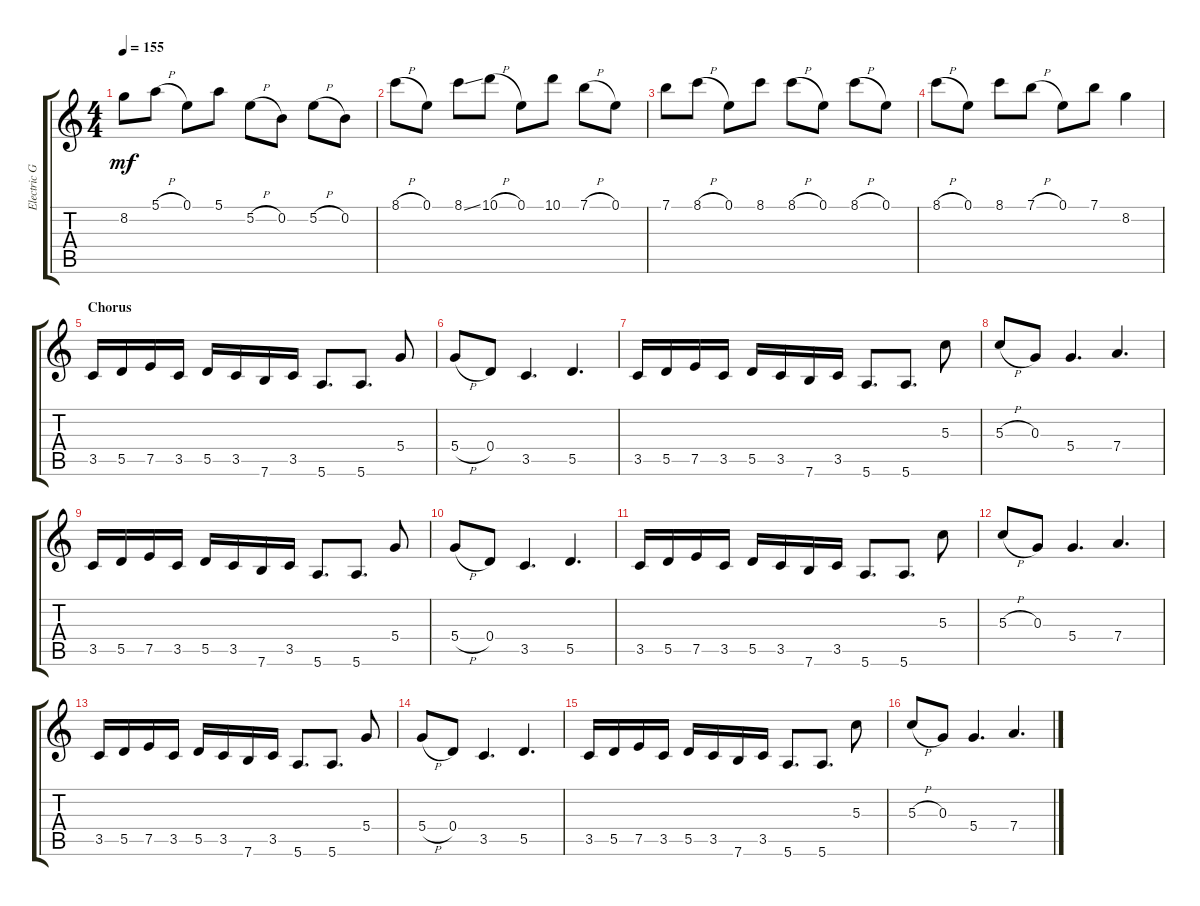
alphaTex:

\track ("Electric Guitar" "Electric G") {instrument distortionguitar}
\staff {score tabs}
\tuning (E4 B3 G3 D3 A2 E2) {hide}
\ts (4 4)
\tempo 155
\clef g2
\ks c
8.2.8{dy mf} 5.1{h}.8 0.1.8 5.1.8 5.2{h}.8 0.2.8 5.2{h}.8 0.2.8 |
8.1{h}.8 0.1.8 8.1{ss}.8 10.1{h}.8 0.1.8 10.1.8 7.1{h}.8 0.1.8 |
7.1.8 8.1{h}.8 0.1.8 8.1.8 8.1{h}.8 0.1.8 8.1{h}.8 0.1.8 |
8.1{h}.8 0.1.8 8.1.8 7.1{h}.8 0.1.8 7.1.8 8.2.4 |
\section ("" "Chorus")
3.5.16 5.5.16 7.5.16 3.5.16 5.5.16 3.5.16 7.6.16 3.5.16 5.6.8{d} 5.6.8{d} 5.4.8 |
5.4{h}.8 0.4.8 3.5.4{d} 5.5.4{d} |
3.5.16 5.5.16 7.5.16 3.5.16 5.5.16 3.5.16 7.6.16 3.5.16 5.6.8{d} 5.6.8{d} 5.3.8 |
5.3{h}.8 0.3.8 5.4.4{d} 7.4.4{d} |
3.5.16 5.5.16 7.5.16 3.5.16 5.5.16 3.5.16 7.6.16 3.5.16 5.6.8{d} 5.6.8{d} 5.4.8 |
5.4{h}.8 0.4.8 3.5.4{d} 5.5.4{d} |
3.5.16 5.5.16 7.5.16 3.5.16 5.5.16 3.5.16 7.6.16 3.5.16 5.6.8{d} 5.6.8{d} 5.3.8 |
5.3{h}.8 0.3.8 5.4.4{d} 7.4.4{d} |
3.5.16 5.5.16 7.5.16 3.5.16 5.5.16 3.5.16 7.6.16 3.5.16 5.6.8{d} 5.6.8{d} 5.4.8 |
5.4{h}.8 0.4.8 3.5.4{d} 5.5.4{d} |
3.5.16 5.5.16 7.5.16 3.5.16 5.5.16 3.5.16 7.6.16 3.5.16 5.6.8{d} 5.6.8{d} 5.3.8 |
5.3{h}.8 0.3.8 5.4.4{d} 7.4.4{d}
